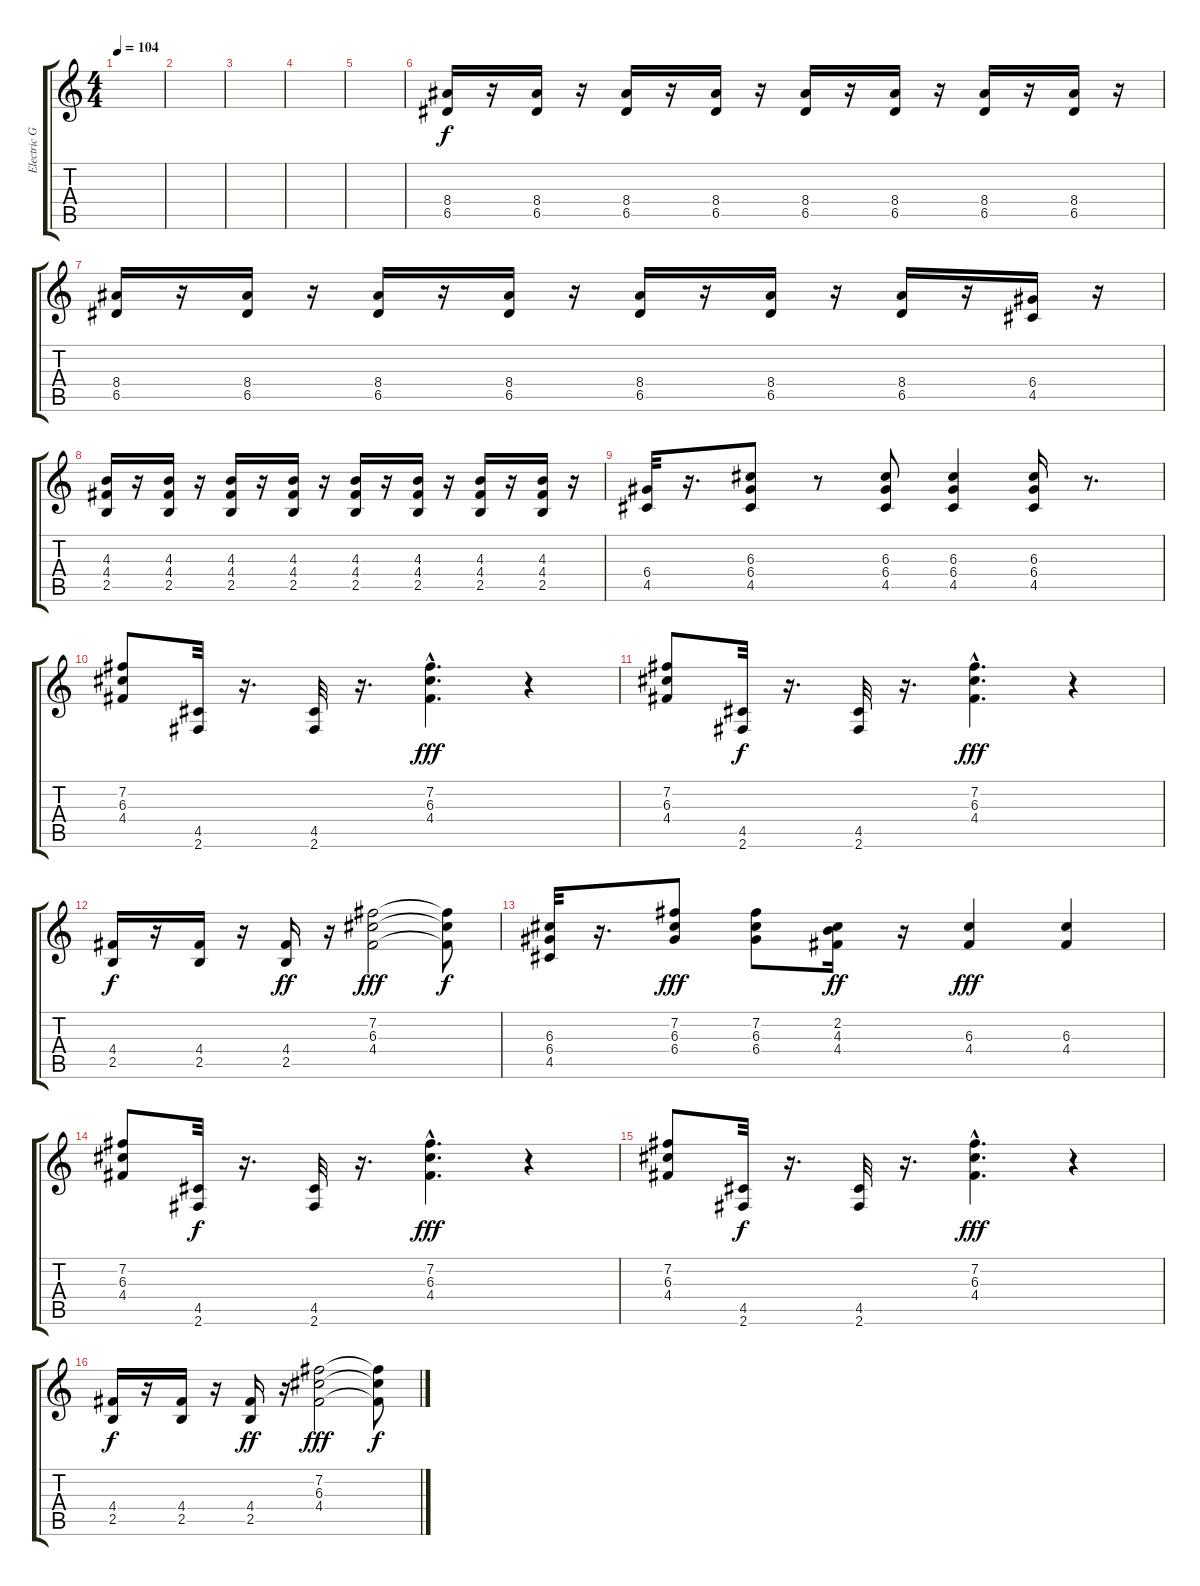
\track ("Electric Guitar" "Electric G") {instrument overdrivenguitar}
\staff {score tabs}
\tuning (E4 B3 G3 D3 A2 E2) {hide}
\ts (4 4)
\tempo 104
\clef g2
\ks c
|
|
|
|
|
(8.4 6.5).16 r.16 (8.4 6.5).16 r.16 (8.4 6.5).16 r.16 (8.4 6.5).16 r.16 (8.4 6.5).16 r.16 (8.4 6.5).16 r.16 (8.4 6.5).16 r.16 (8.4 6.5).16 r.16 |
(8.4 6.5).16 r.16 (8.4 6.5).16 r.16 (8.4 6.5).16 r.16 (8.4 6.5).16 r.16 (8.4 6.5).16 r.16 (8.4 6.5).16 r.16 (8.4 6.5).16 r.16 (6.4 4.5).16 r.16 |
(4.3 4.4 2.5).16 r.16 (4.3 4.4 2.5).16 r.16 (4.3 4.4 2.5).16 r.16 (4.3 4.4 2.5).16 r.16 (4.3 4.4 2.5).16 r.16 (4.3 4.4 2.5).16 r.16 (4.3 4.4 2.5).16 r.16 (4.3 4.4 2.5).16 r.16 |
(6.4 4.5).32 r.16{d} (6.3 6.4 4.5).8 r.8 (6.3 6.4 4.5).8 (6.3 6.4 4.5).4 (6.3 6.4 4.5).16 r.8{d} |
(7.2 6.3 4.4).8 (4.5 2.6).32{dy f} r.16{d} (4.5 2.6).32 r.16{d} (7.2{hac} 6.3{hac} 4.4{hac}).4{d dy fff} r.4 |
(7.2 6.3 4.4).8 (4.5 2.6).32{dy f} r.16{d} (4.5 2.6).32 r.16{d} (7.2{hac} 6.3{hac} 4.4{hac}).4{d dy fff} r.4 |
(4.4 2.5).16{dy f} r.16 (4.4 2.5).16 r.16 (4.4 2.5).16{dy ff} r.16 (7.2 6.3 4.4).2{dy fff} (7.2{t} 6.3{t} 4.4{t}).8{dy f} |
(6.3 6.4 4.5).32 r.16{d} (7.2 6.3 6.4).8{dy fff} (7.2 6.3 6.4).8 (2.2 4.3 4.4).16{dy ff} r.16 (6.3 4.4).4{dy fff} (6.3 4.4).4 |
(7.2 6.3 4.4).8 (4.5 2.6).32{dy f} r.16{d} (4.5 2.6).32 r.16{d} (7.2{hac} 6.3{hac} 4.4{hac}).4{d dy fff} r.4 |
(7.2 6.3 4.4).8 (4.5 2.6).32{dy f} r.16{d} (4.5 2.6).32 r.16{d} (7.2{hac} 6.3{hac} 4.4{hac}).4{d dy fff} r.4 |
(4.4 2.5).16{dy f} r.16 (4.4 2.5).16 r.16 (4.4 2.5).16{dy ff} r.16 (7.2 6.3 4.4).2{dy fff} (7.2{t} 6.3{t} 4.4{t}).8{dy f}
